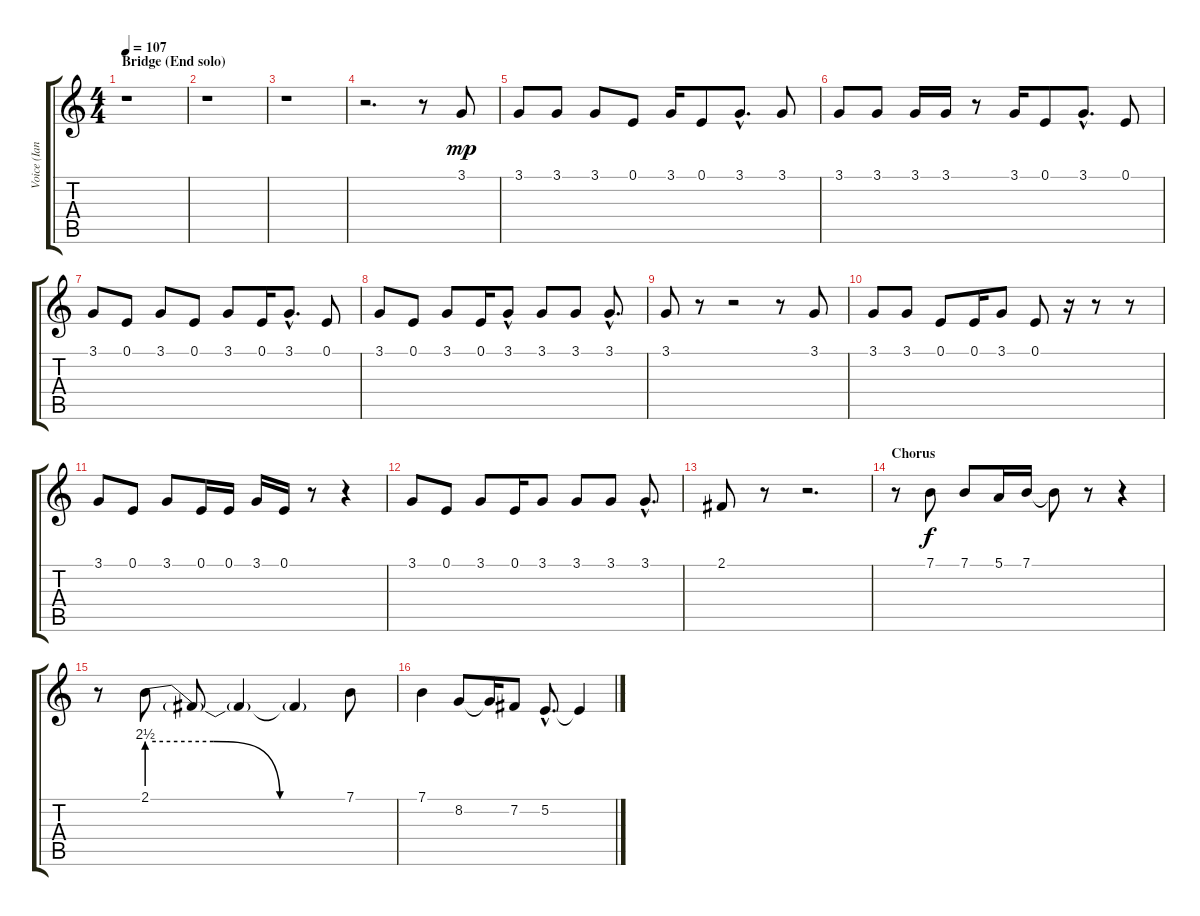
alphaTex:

\track ("Voice (Ian Gillan)" "Voice (Ian") {instrument tenorsax}
\staff {score tabs}
\tuning (E4 B3 G3 D3 A2 E2) {hide}
\ts (4 4)
\section ("" "Bridge (End solo)")
\tempo 107
\clef g2
\ks c
r.1{dy f} |
r.1 |
r.1 |
r.2{d} r.8 3.1.8{dy mp} |
3.1.8 3.1.8 3.1.8 0.1.8 3.1.16 0.1.8 3.1{hac}.8{d} 3.1.8 |
3.1.8 3.1.8 3.1.16 3.1.16 r.8 3.1.16 0.1.8 3.1{hac}.8{d} 0.1.8 |
3.1.8 0.1.8 3.1.8 0.1.8 3.1.8 0.1.16 3.1{hac}.8{d} 0.1.8 |
3.1.8 0.1.8 3.1.8 0.1.16 3.1{hac}.8 3.1.8 3.1.8 3.1{hac}.8{d} |
3.1.8 r.8 r.2 r.8 3.1.8 |
3.1.8 3.1.8 0.1.8 0.1.16 3.1.8 0.1.8 r.16 r.8 r.8 |
3.1.8 0.1.8 3.1.8 0.1.16 0.1.16 3.1.16 0.1.16 r.8 r.4 |
3.1.8 0.1.8 3.1.8 0.1.16 3.1.8 3.1.8 3.1.8 3.1{hac}.8{d} |
2.1.8 r.8 r.2{d} |
\section ("" "Chorus")
r.8 7.1.8{dy f} 7.1.8 5.1.16 7.1.16 7.1{t}.8 r.8 r.4 |
r.8 2.1{be (custom 0 10 20 10 40 0 60 0)}.8 2.1{t}.8 2.1{t}.4 2.1{t}.4 7.1.8 |
7.1.4 8.2.8 8.2{t}.16 7.2.8 5.2{hac}.8{d} 5.2{t}.4
